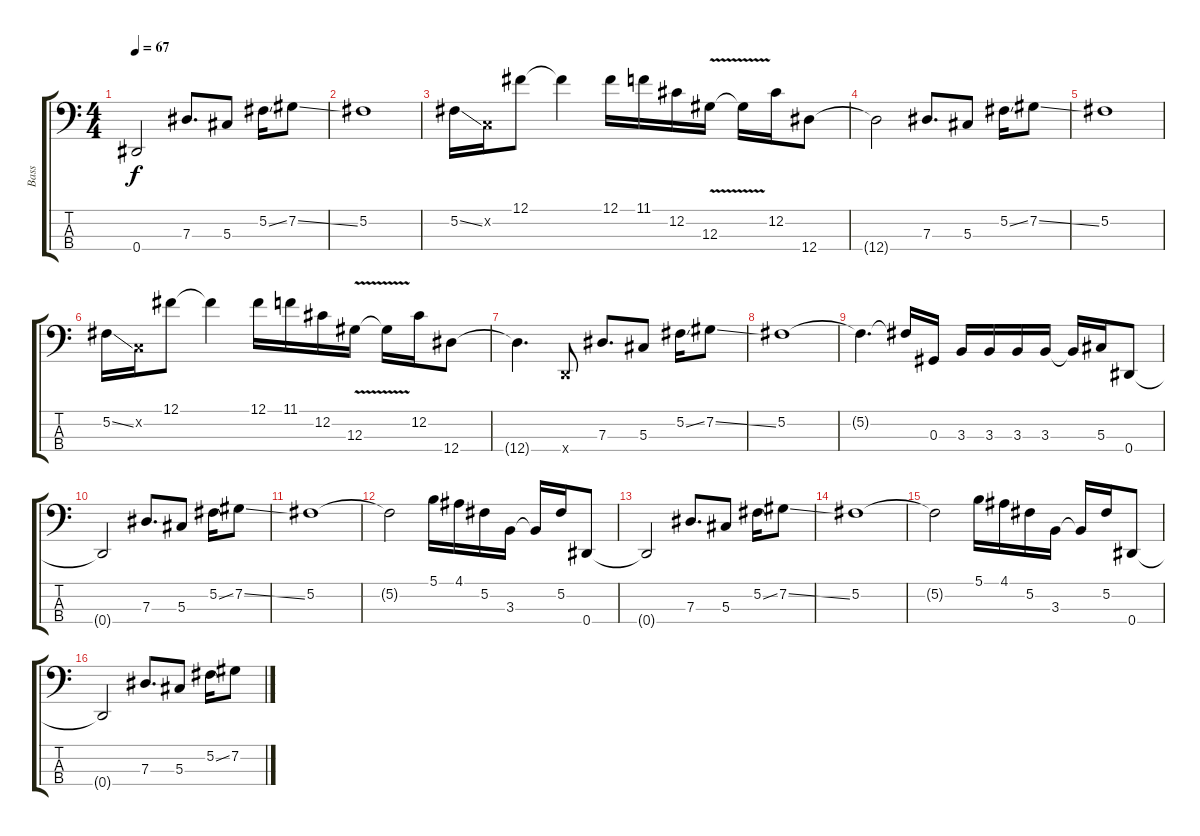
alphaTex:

\track ("Bass" "Bass") {instrument slapbass2}
\staff {score tabs}
\tuning (Gb2 Db2 Ab1 Eb1) {hide}
\ts (4 4)
\tempo 67
\clef f4
\ks c
0.4{t}.2{dy f} 7.3.8{d} 5.3.8 5.2{ss}.16 7.2{ss}.8 |
5.2.1 |
5.2{ss}.16 -1.2{x}.16 12.1.8 12.1{t}.4 12.1.16 11.1.16 12.2.16 12.3{v}.16 12.3{t}.16 12.2.16 12.4.8 |
12.4{t}.2 7.3.8{d} 5.3.8 5.2{ss}.16 7.2{ss}.8 |
5.2.1 |
5.2{ss}.16 -1.2{x}.16 12.1.8 12.1{t}.4 12.1.16 11.1.16 12.2.16 12.3{v}.16 12.3{t}.16 12.2.16 12.4.8 |
12.4{t}.4{d} -1.4{x}.8 7.3.8{d} 5.3.8 5.2{ss}.16 7.2{ss}.8 |
5.2.1 |
5.2{t}.4{d} 5.2{t}.16 0.3.16 3.3.16 3.3.16 3.3.16 3.3.16 3.3{t}.16 5.3.16 0.4.8 |
0.4{t}.2 7.3.8{d} 5.3.8 5.2{ss}.16 7.2{ss}.8 |
5.2.1 |
5.2{t}.2 5.1.16 4.1.16 5.2.16 3.3.16 3.3{t}.16 5.2.16 0.4.8 |
0.4{t}.2 7.3.8{d} 5.3.8 5.2{ss}.16 7.2{ss}.8 |
5.2.1 |
5.2{t}.2 5.1.16 4.1.16 5.2.16 3.3.16 3.3{t}.16 5.2.16 0.4.8 |
0.4{t}.2 7.3.8{d} 5.3.8 5.2{ss}.16 7.2{ss}.8
